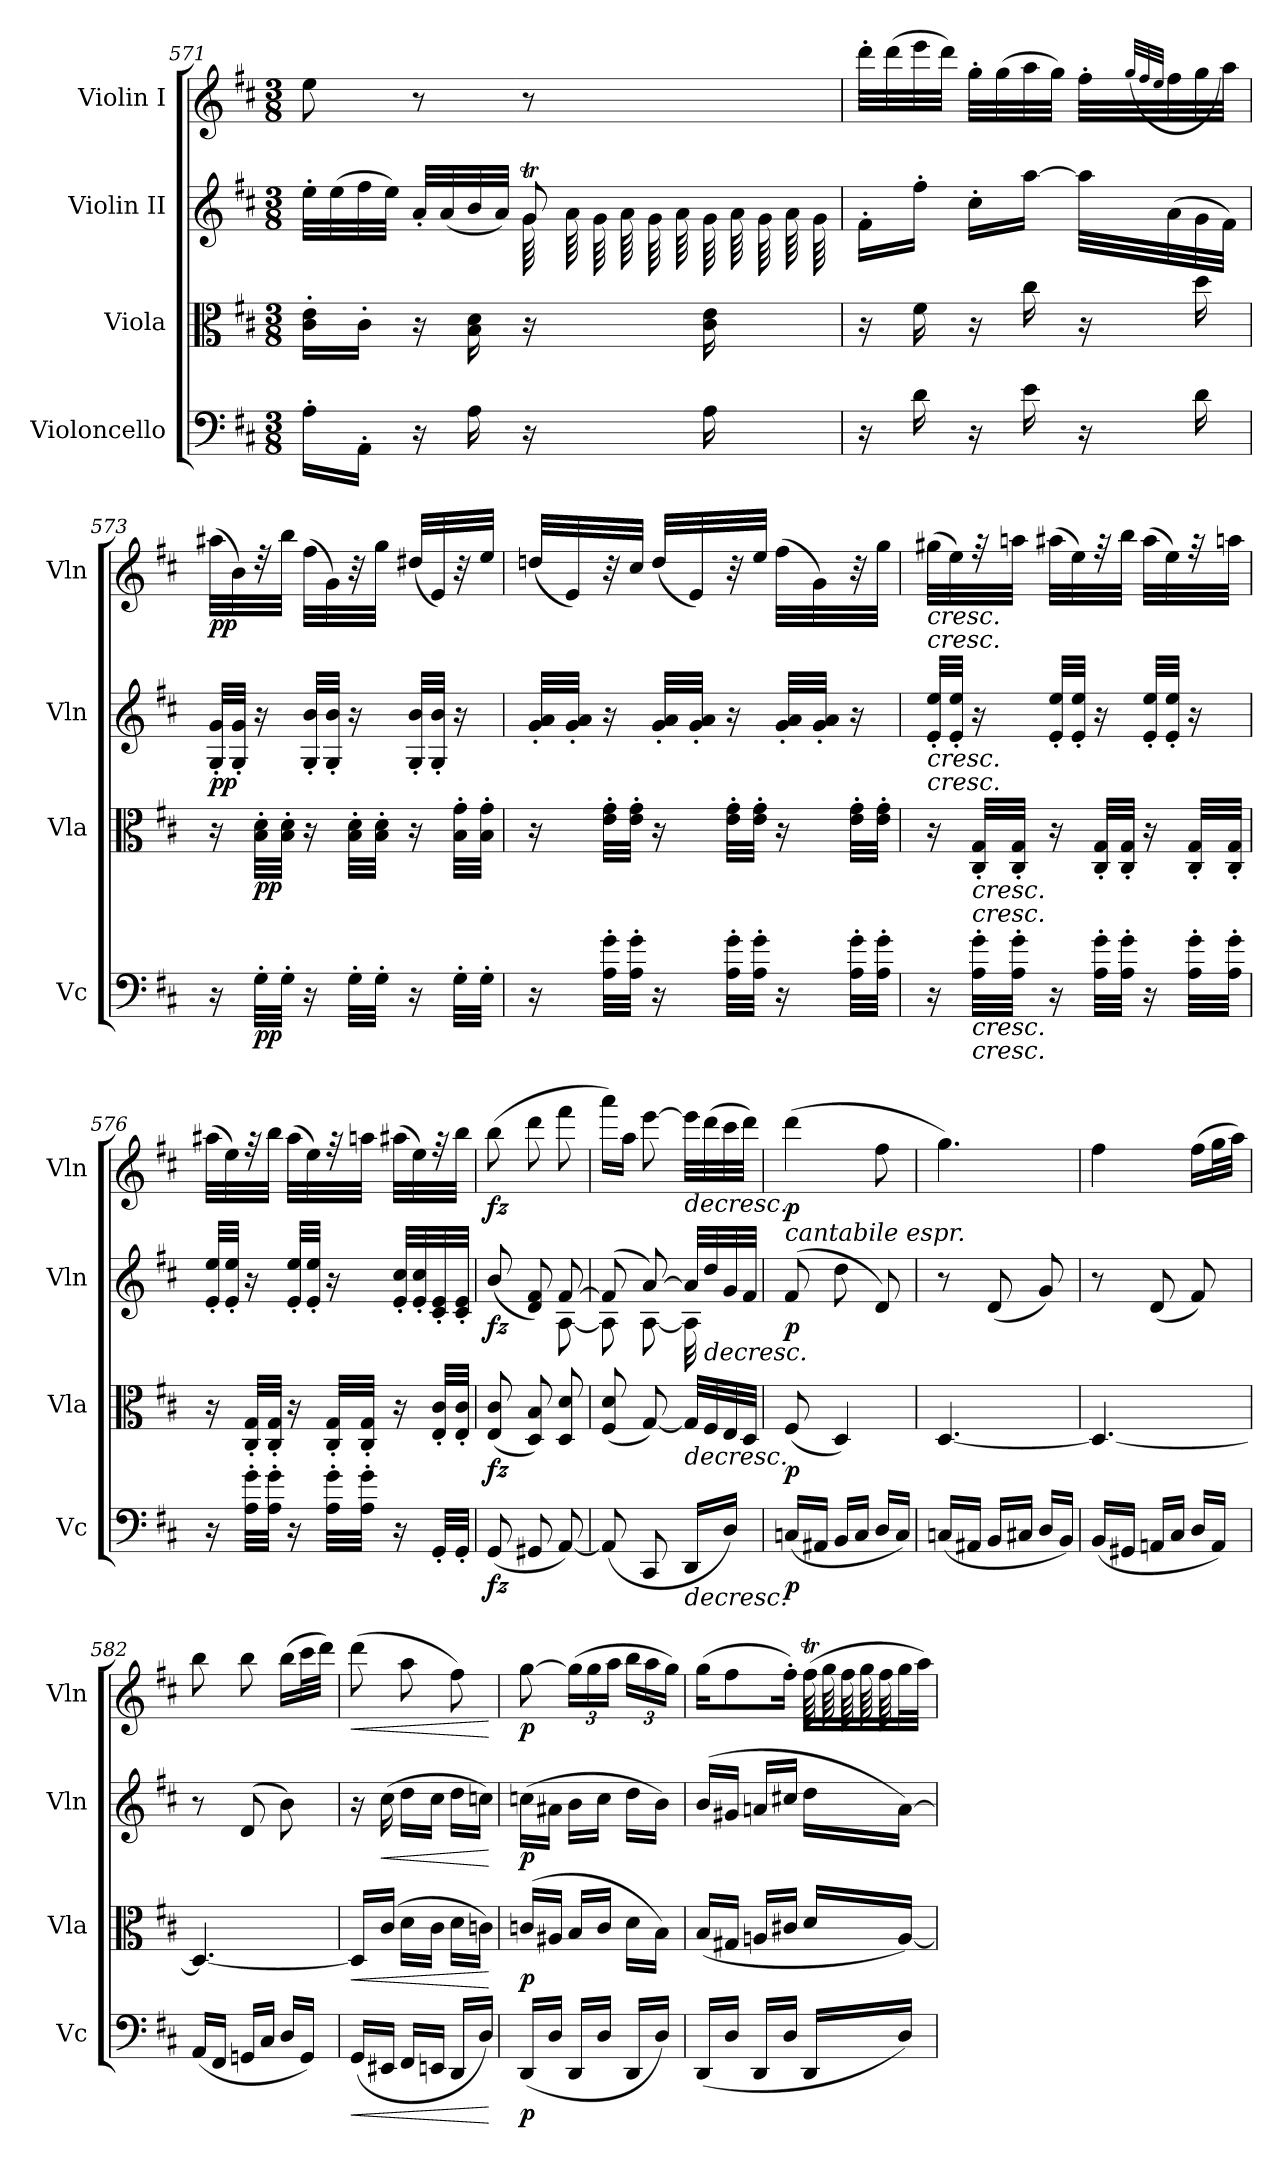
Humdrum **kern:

**kern	**dynam	**kern	**dynam	**kern	**dynam	**kern	**dynam
*part4	*part4	*part3	*part3	*part2	*part2	*part1	*part1
*staff4	*staff4	*staff3	*staff3	*staff2	*staff2	*staff1	*staff1
*I"Violoncello	*	*I"Viola	*	*I"Violin II	*	*I"Violin I	*
*I'Vc	*	*I'Vla	*	*I'Vln	*	*I'Vln	*
*clefF4	*	*clefC3	*	*clefG2	*	*clefG2	*
*k[f#c#]	*	*k[f#c#]	*	*k[f#c#]	*	*k[f#c#]	*
*M3/8	*	*M3/8	*	*M3/8	*	*M3/8	*
=571	=571	=571	=571	=571	=571	=571	=571
*	*	*	*	*^	*	*	*
16A'\LL	.	16c#\' 16e\'LL	.	32ee'\LLL	4ryy	.	8ee\	.
.	.	.	.	(>32ee\	.	.	.	.
16AA'\JJ	.	16c#'\JJ	.	32ff#\	.	.	.	.
.	.	.	.	32ee\JJJ)	.	.	.	.
16r	.	16r	.	32a'/LLL	.	.	8r	.
.	.	.	.	(<32a/	.	.	.	.
16A\	.	16B\ 16d\	.	32b/	.	.	.	.
.	.	.	.	32a/JJJ)	.	.	.	.
*	*	*	*	*	*Xtuplet	*	*	*
16r	.	16r	.	8gT/	96g	.	8r	.
.	.	.	.	.	96a	.	.	.
.	.	.	.	.	96g	.	.	.
.	.	.	.	.	96a	.	.	.
.	.	.	.	.	96g	.	.	.
.	.	.	.	.	96a	.	.	.
16A\	.	16c#\ 16e\	.	.	96g	.	.	.
.	.	.	.	.	96a	.	.	.
.	.	.	.	.	96g	.	.	.
.	.	.	.	.	64a	.	.	.
.	.	.	.	.	64g	.	.	.
*	*	*	*	*v	*v	*	*	*
=572	=572	=572	=572	=572	=572	=572	=572
16r	.	16r	.	16f#'\LL	.	32ddd'\LLL	.
.	.	.	.	.	.	(>32ddd\	.
16d\	.	16f#\	.	16ff#'\JJ	.	32eee\	.
.	.	.	.	.	.	32ddd\JJJ)	.
16r	.	16r	.	16cc#'\LL	.	32gg'\LLL	.
.	.	.	.	.	.	(>32gg\	.
16e\	.	16cc#\	.	[16aa\JJ	.	32aa\	.
.	.	.	.	.	.	32gg\JJJ)	.
16r	.	16r	.	32aa\LLL]	.	32ff#'\LLL	.
.	.	.	.	.	.	(>32qgg/LLL	.
.	.	.	.	.	.	32qff#/	.
.	.	.	.	.	.	32qee/JJJ	.
.	.	.	.	(>32a\	.	32ff#\	.
16d\	.	16dd\	.	32g\	.	32gg\	.
.	.	.	.	32f#\JJJ)	.	32aa\JJJ)	.
=573	=573	=573	=573	=573	=573	=573	=573
!	!	!	!	!	!LO:DY:b	!	!LO:DY:b
16r	.	16r	.	32G/' 32g/'LLL	pp	(>32aa#X\LLL	pp
.	.	.	.	32G/' 32g/'JJJ	.	32b\)	.
!	!LO:DY:b	!	!LO:DY:b	!	!	!	!
32G'\LLL	pp	32B\' 32d\'LLL	pp	16r	.	32r	.
32G'\JJJ	.	32B\' 32d\'JJJ	.	.	.	32bb\JJJ	.
16r	.	16r	.	32G/' 32b/'LLL	.	(>32ff#\LLL	.
.	.	.	.	32G/' 32b/'JJJ	.	32g\)	.
32G'\LLL	.	32B\' 32d\'LLL	.	16r	.	32r	.
32G'\JJJ	.	32B\' 32d\'JJJ	.	.	.	32gg\JJJ	.
16r	.	16r	.	32G/' 32b/'LLL	.	(<32dd#X/LLL	.
.	.	.	.	32G/' 32b/'JJJ	.	32e/)	.
32G'\LLL	.	32B\' 32g\'LLL	.	16r	.	32r	.
32G'\JJJ	.	32B\' 32g\'JJJ	.	.	.	32ee/JJJ	.
=574	=574	=574	=574	=574	=574	=574	=574
16r	.	16r	.	32g/' 32a/'LLL	.	(<32ddn/LLL	.
.	.	.	.	32g/' 32a/'JJJ	.	32e/)	.
32A\' 32g\'LLL	.	32e\' 32g\'LLL	.	16r	.	32r	.
32A\' 32g\'JJJ	.	32e\' 32g\'JJJ	.	.	.	32cc#/JJJ	.
16r	.	16r	.	32g/' 32a/'LLL	.	(<32dd/LLL	.
.	.	.	.	32g/' 32a/'JJJ	.	32e/)	.
32A\' 32g\'LLL	.	32e\' 32g\'LLL	.	16r	.	32r	.
32A\' 32g\'JJJ	.	32e\' 32g\'JJJ	.	.	.	32ee/JJJ	.
16r	.	16r	.	32g/' 32a/'LLL	.	(>32ff#\LLL	.
.	.	.	.	32g/' 32a/'JJJ	.	32g\)	.
32A\' 32g\'LLL	.	32e\' 32g\'LLL	.	16r	.	32r	.
32A\' 32g\'JJJ	.	32e\' 32g\'JJJ	.	.	.	32gg\JJJ	.
=575	=575	=575	=575	=575	=575	=575	=575
!	!	!	!	!	!	!LO:TX:b:i:t=cresc.	!
!	!	!	!	!LO:TX:b:i:t=cresc.	!	!	!
!	!	!	!	!	!LO:HP:b	!	!LO:HP:b
16r	.	16r	.	32e/' 32ee/'LLL	<	(>32gg#X\LLL	<
.	.	.	.	32e/' 32ee/'JJJ	.	32ee\)	.
!	!	!LO:TX:b:i:t=cresc.	!	!	!	!	!
!LO:TX:b:i:t=cresc.	!	!	!	!	!	!	!
!	!LO:HP:b	!	!LO:HP:b	!	!	!	!
32A\' 32g\'LLL	<	32C#/' 32G/'LLL	<	16r	.	32r	.
32A\' 32g\'JJJ	.	32C#/' 32G/'JJJ	.	.	.	32aan\JJJ	.
16r	.	16r	.	32e/' 32ee/'LLL	.	(>32aa#X\LLL	.
.	.	.	.	32e/' 32ee/'JJJ	.	32ee\)	.
32A\' 32g\'LLL	.	32C#/' 32G/'LLL	.	16r	.	32r	.
32A\' 32g\'JJJ	.	32C#/' 32G/'JJJ	.	.	.	32bb\JJJ	.
16r	.	16r	.	32e/' 32ee/'LLL	.	(>32aa#\LLL	.
.	.	.	.	32e/' 32ee/'JJJ	.	32ee\)	.
32A\' 32g\'LLL	.	32C#/' 32G/'LLL	.	16r	.	32r	.
32A\' 32g\'JJJ	.	32C#/' 32G/'JJJ	.	.	.	32aan\JJJ	.
=576	=576	=576	=576	=576	=576	=576	=576
16r	.	16r	.	32e/' 32ee/'LLL	.	(>32aa#X\LLL	.
.	.	.	.	32e/' 32ee/'JJJ	.	32ee\)	.
32A\' 32g\'LLL	.	32C#/' 32G/'LLL	.	16r	.	32r	.
32A\' 32g\'JJJ	.	32C#/' 32G/'JJJ	.	.	.	32bb\JJJ	.
16r	.	16r	.	32e/' 32ee/'LLL	.	(>32aa#\LLL	.
.	.	.	.	32e/' 32ee/'JJJ	.	32ee\)	.
32A\' 32g\'LLL	.	32C#/' 32G/'LLL	.	16r	.	32r	.
32A\' 32g\'JJJ	.	32C#/' 32G/'JJJ	.	.	.	32aan\JJJ	.
16r	.	16r	.	32e/' 32cc#/'LLL	.	(>32aa#X\LLL	.
.	.	.	.	32e/' 32cc#/'	.	32ee\)	.
32GG'/LLL	.	32E/' 32c#/'LLL	.	32c#/' 32e/'	.	32r	.
32GG'/JJJ	.	32E/' 32c#/'JJJ	.	32c#/' 32e/'JJJ	.	32bb\JJJ	.
=577	=577	=577	=577	=577	=577	=577	=577
*	*	*	*	*^	*	*	*
!	!LO:DY:b	!	!LO:DY:b	!	!	!LO:DY:b	!	!LO:DY:b
(<8GG/	fz	(<8E/ 8c#/	fz	(<8b/	4ryy	fz	(>8bb\	fz
8GG#X/	.	8D/ 8B/)	.	8d/ 8f#/)	.	.	8ddd\	.
[8AA/)	.	8D/ 8d/	.	[8f#/	[8A\	.	8fff#\	.
=578	=578	=578	=578	=578	=578	=578	=578	=578
(<8AA/]	.	(<8F#/ 8d/	.	(>8f#/]	8A\]	.	16aaa\LL)	.
.	.	.	.	.	.	.	16aa\JJ	.
8CC#/	.	[8G/)	.	[8a/)	[8A\	.	[8eee\	.
!	!LO:HP:b	!	!LO:HP:b	!	!	!	!	!LO:HP:b
16DD/LL	>	32G/LLL]	>	32a/LLL]	32A\]	.	32eee\LLL]	>
!	!	!	!	!	!	!LO:HP:b	!	!
.	.	32F#/	.	32dd/	16.ryy	>	(>32ddd\	.
16D/JJ)	.	32E/	.	32g/	.	.	32ccc#\	.
.	.	32D/JJJ	.	32f#/JJJ	.	.	32ddd\JJJ)	.
*	*	*	*	*v	*v	*	*	*
.	[	.	[	.	[	.	[
=579	=579	=579	=579	=579	=579	=579	=579
!	!	!	!	!	!	!LO:TX:b:i:t=cantabile espr.	!
!	!LO:DY:b	!	!LO:DY:b	!	!LO:DY:b	!	!LO:DY:b
(<16Cn/LL	p	(<8F#/	p	(>8f#/	p	(>4ddd\	p
16AA#X/JJ	.	.	.	.	.	.	.
16BB/LL	.	4D/)	.	8dd\	.	.	.
16C/JJ	.	.	.	.	.	.	.
16D/LL	.	.	.	8d/)	.	8ff#\	.
16C/JJ)	.	.	.	.	.	.	.
=580	=580	=580	=580	=580	=580	=580	=580
(<16Cn/LL	.	[4.D/	.	8r	.	4.gg\)	.
16AA#X/JJ	.	.	.	.	.	.	.
16BB/LL	.	.	.	(<8d/	.	.	.
16C#X/JJ	.	.	.	.	.	.	.
16D/LL	.	.	.	8g/)	.	.	.
16BB/JJ)	.	.	.	.	.	.	.
=581	=581	=581	=581	=581	=581	=581	=581
(<16BB/LL	.	4.D/_	.	8r	.	4ff#\	.
16GG#X/JJ	.	.	.	.	.	.	.
16AAn/LL	.	.	.	(<8d/	.	.	.
16C#/JJ	.	.	.	.	.	.	.
16D/LL	.	.	.	8f#/)	.	(>16ff#\LL	.
16AA/JJ)	.	.	.	.	.	32gg\L	.
.	.	.	.	.	.	32aa\JJJ)	.
=582	=582	=582	=582	=582	=582	=582	=582
(<16AA/LL	.	4.D/_	.	8r	.	8bb\	.
16FF#/JJ	.	.	.	.	.	.	.
16GGn/LL	.	.	.	(>8d/	.	8bb\	.
16C#/JJ	.	.	.	.	.	.	.
16D/LL	.	.	.	8b\)	.	(>16bb\LL	.
16GG/JJ)	.	.	.	.	.	32ccc#\L	.
.	.	.	.	.	.	32ddd\JJJ)	.
=583	=583	=583	=583	=583	=583	=583	=583
!	!LO:HP:b	!	!LO:HP:b	!	!	!	!LO:HP:b
(<16GG/LL	<	16D/LL]	<	16r	.	(>8ddd\	<
!	!	!	!	!	!LO:HP:b	!	!
16EE#X/JJ	.	(>16c#/JJ	.	(>16cc#\	<	.	.
16FF#/LL	.	16d\LL	.	16dd\LL	.	8aa\	.
16EEn/JJ	]	16c#\JJ	]	16cc#\JJ	]	.	.
16DD/LL	.	16d\LL	.	16dd\LL	.	8ff#\)	]
16D/JJ)	.	16cn\JJ)	.	16ccn\JJ)	.	.	.
.	[	.	[	.	[	.	[
=584	=584	=584	=584	=584	=584	=584	=584
!	!LO:DY:b	!	!LO:DY:b	!	!LO:DY:b	!	!LO:DY:b
(<16DD/LL	p	(>16cn/LL	p	(>16ccn\LL	p	[8gg\	p
16D/JJ	.	16A#X/JJ	.	16a#X\JJ	.	.	.
*	*	*	*	*	*	*Xbrackettup	*
16DD/LL	.	16B/LL	.	16b\LL	.	(>24gg\LL]	.
.	.	.	.	.	.	24gg\	.
16D/JJ	.	16c/JJ	.	16cc\JJ	.	.	.
.	.	.	.	.	.	24aa\JJ	.
16DD/LL	.	16d\LL	.	16dd\LL	.	24bb\LL	.
.	.	.	.	.	.	24aa\	.
16D/JJ)	.	16B\JJ)	.	16b\JJ)	.	.	.
.	.	.	.	.	.	24gg\JJ)	.
=585	=585	=585	=585	=585	=585	=585	=585
*	*	*	*	*	*	*^	*
(<16DD/LL	.	(<16B/LL	.	(>16b/LL	.	(>16gg\KL	4ryy	.
16D/JJ	.	16G#X/JJ	.	16g#X/JJ	.	8ff#\	.	.
16DD/LL	.	16An/LL	.	16an/LL	.	.	.	.
16D/JJ	.	16c#X/JJ	.	16cc#X/JJ	.	16ff#'\Jk)	.	.
*	*	*	*	*	*	*	*Xtuplet	*
16DD/LL	.	16d/LL	.	16dd\LL	.	(>16ff#t\LL	80ff#	.
.	.	.	.	.	.	.	80gg	.
.	.	.	.	.	.	.	80ff#	.
.	.	.	.	.	.	.	80gg	.
.	.	.	.	.	.	.	80ff#	.
16D/JJ)	.	[16A/JJ)	.	[16a\JJ)	.	32gg\L	16ryy	.
.	.	.	.	.	.	32aa\JJJ)	.	.
*	*	*	*	*	*	*v	*v	*
=	=	=	=	=	=	=	=
*-	*-	*-	*-	*-	*-	*-	*-
